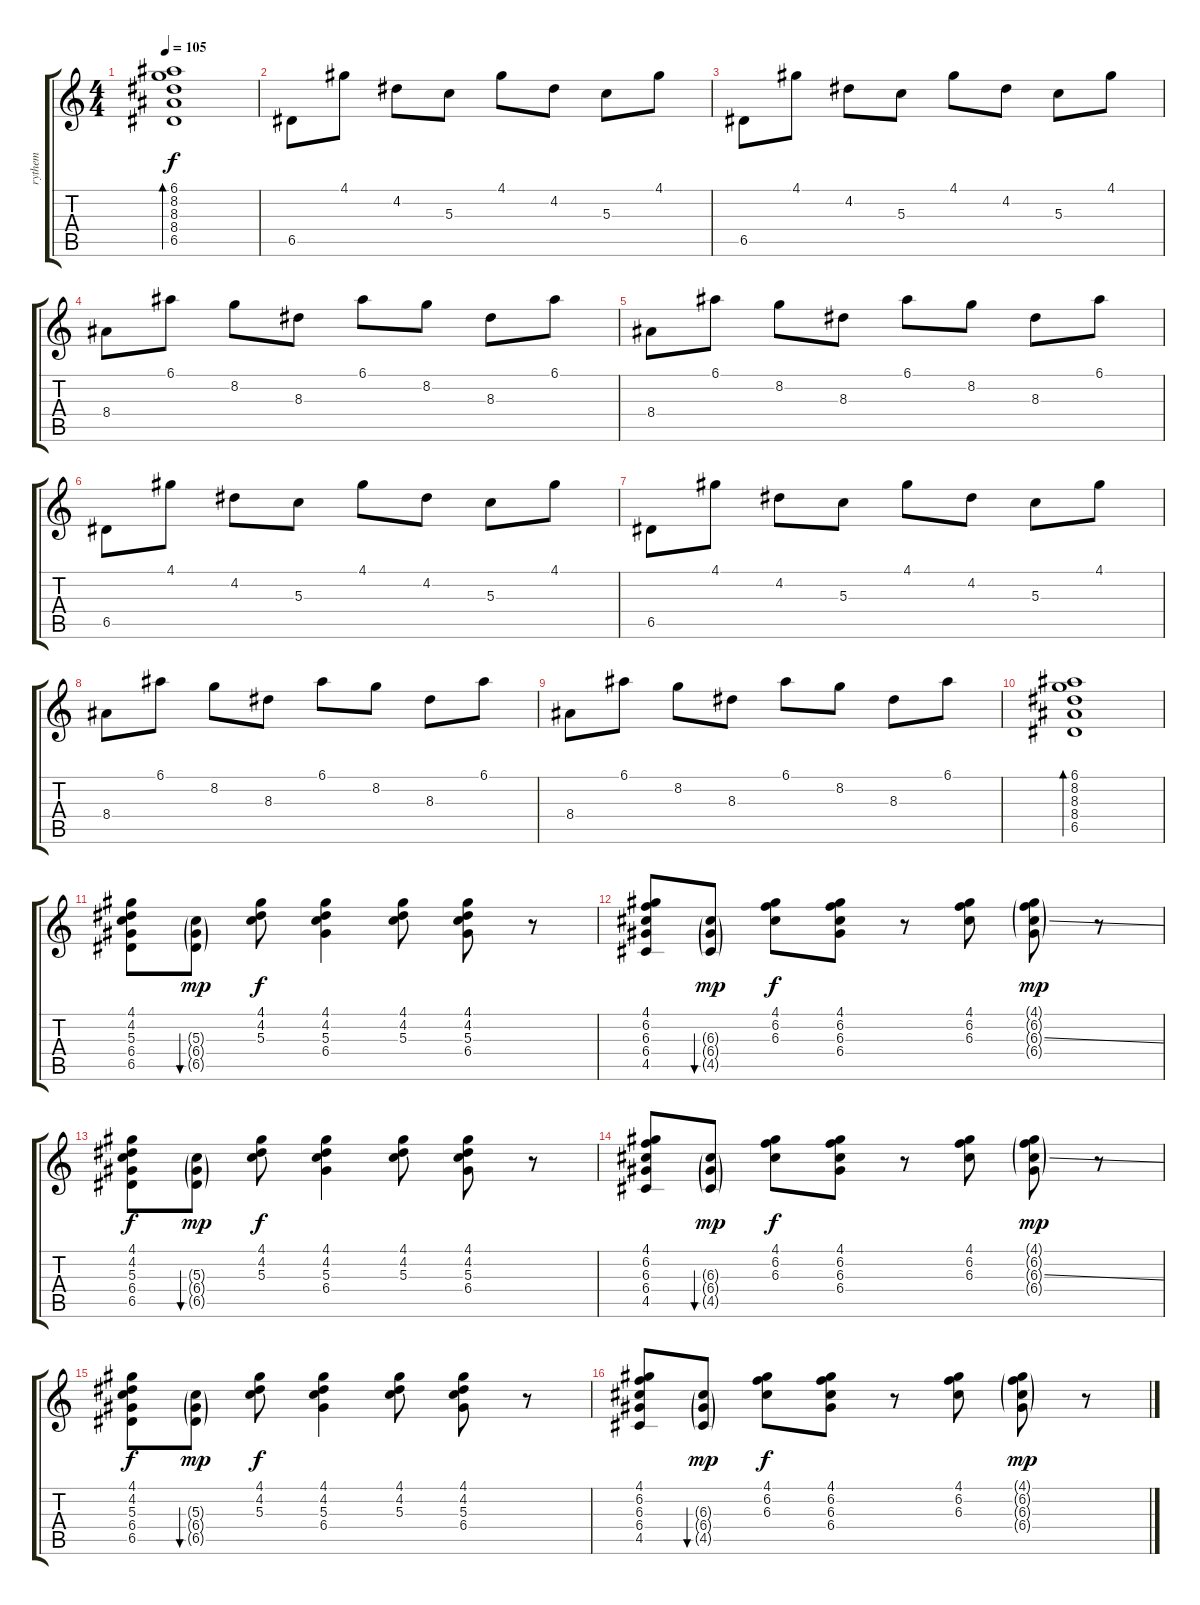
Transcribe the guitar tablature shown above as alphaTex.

\track ("rythem" "rythem") {instrument electricguitarclean}
\staff {score tabs}
\tuning (E4 B3 G3 D3 A2 E2) {hide}
\ts (4 4)
\tempo 105
\clef g2
\ks c
(6.1 8.2 8.3 8.4 6.5).1{bd 240 dy f} |
6.5.8 4.1.8 4.2.8 5.3.8 4.1.8 4.2.8 5.3.8 4.1.8 |
6.5.8 4.1.8 4.2.8 5.3.8 4.1.8 4.2.8 5.3.8 4.1.8 |
8.4.8 6.1.8 8.2.8 8.3.8 6.1.8 8.2.8 8.3.8 6.1.8 |
8.4.8 6.1.8 8.2.8 8.3.8 6.1.8 8.2.8 8.3.8 6.1.8 |
6.5.8 4.1.8 4.2.8 5.3.8 4.1.8 4.2.8 5.3.8 4.1.8 |
6.5.8 4.1.8 4.2.8 5.3.8 4.1.8 4.2.8 5.3.8 4.1.8 |
8.4.8 6.1.8 8.2.8 8.3.8 6.1.8 8.2.8 8.3.8 6.1.8 |
8.4.8 6.1.8 8.2.8 8.3.8 6.1.8 8.2.8 8.3.8 6.1.8 |
(6.1 8.2 8.3 8.4 6.5).1{bd 240} |
(4.1 4.2 5.3 6.4 6.5).8{volume 7 instrument electricguitarclean} (5.3{g} 6.4{g} 6.5{g}).8{bu 60 dy mp} (4.1 4.2 5.3).8{dy f} (4.1 4.2 5.3 6.4).4 (4.1 4.2 5.3).8 (4.1 4.2 5.3 6.4).8 r.8 |
(4.1 6.2 6.3 6.4 4.5).8 (6.3{g} 6.4{g} 4.5{g}).8{bu 60 dy mp} (4.1 6.2 6.3).8{dy f} (4.1 6.2 6.3 6.4).8 r.8 (4.1 6.2 6.3).8 (4.1{g} 6.2{g} 6.3{ss g} 6.4{g}).8{dy mp} r.8 |
(4.1 4.2 5.3 6.4 6.5).8{dy f} (5.3{g} 6.4{g} 6.5{g}).8{bu 60 dy mp} (4.1 4.2 5.3).8{dy f} (4.1 4.2 5.3 6.4).4 (4.1 4.2 5.3).8 (4.1 4.2 5.3 6.4).8 r.8 |
(4.1 6.2 6.3 6.4 4.5).8 (6.3{g} 6.4{g} 4.5{g}).8{bu 60 dy mp} (4.1 6.2 6.3).8{dy f} (4.1 6.2 6.3 6.4).8 r.8 (4.1 6.2 6.3).8 (4.1{g} 6.2{g} 6.3{ss g} 6.4{g}).8{dy mp} r.8 |
(4.1 4.2 5.3 6.4 6.5).8{dy f} (5.3{g} 6.4{g} 6.5{g}).8{bu 60 dy mp} (4.1 4.2 5.3).8{dy f} (4.1 4.2 5.3 6.4).4 (4.1 4.2 5.3).8 (4.1 4.2 5.3 6.4).8 r.8 |
(4.1 6.2 6.3 6.4 4.5).8 (6.3{g} 6.4{g} 4.5{g}).8{bu 60 dy mp} (4.1 6.2 6.3).8{dy f} (4.1 6.2 6.3 6.4).8 r.8 (4.1 6.2 6.3).8 (4.1{g} 6.2{g} 6.3{ss g} 6.4{g}).8{dy mp} r.8
